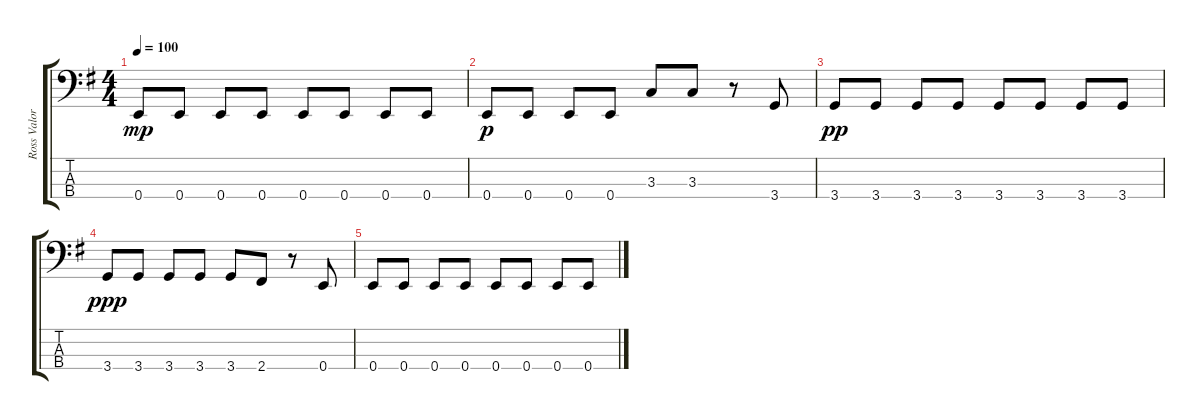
\track ("Ross Valory" "Ross Valor") {instrument electricbassfinger}
\staff {score tabs}
\tuning (G2 D2 A1 E1) {hide}
\ts (4 4)
\tempo 100
\clef f4
\ks g
0.4.8{dy mp} 0.4.8 0.4.8 0.4.8 0.4.8 0.4.8 0.4.8 0.4.8 |
0.4.8{dy p} 0.4.8 0.4.8 0.4.8 3.3.8 3.3.8 r.8 3.4.8 |
3.4.8{dy pp} 3.4.8 3.4.8 3.4.8 3.4.8 3.4.8 3.4.8 3.4.8 |
3.4.8{dy ppp} 3.4.8 3.4.8 3.4.8 3.4.8 2.4.8 r.8 0.4.8 |
0.4.8 0.4.8 0.4.8 0.4.8 0.4.8 0.4.8 0.4.8 0.4.8
